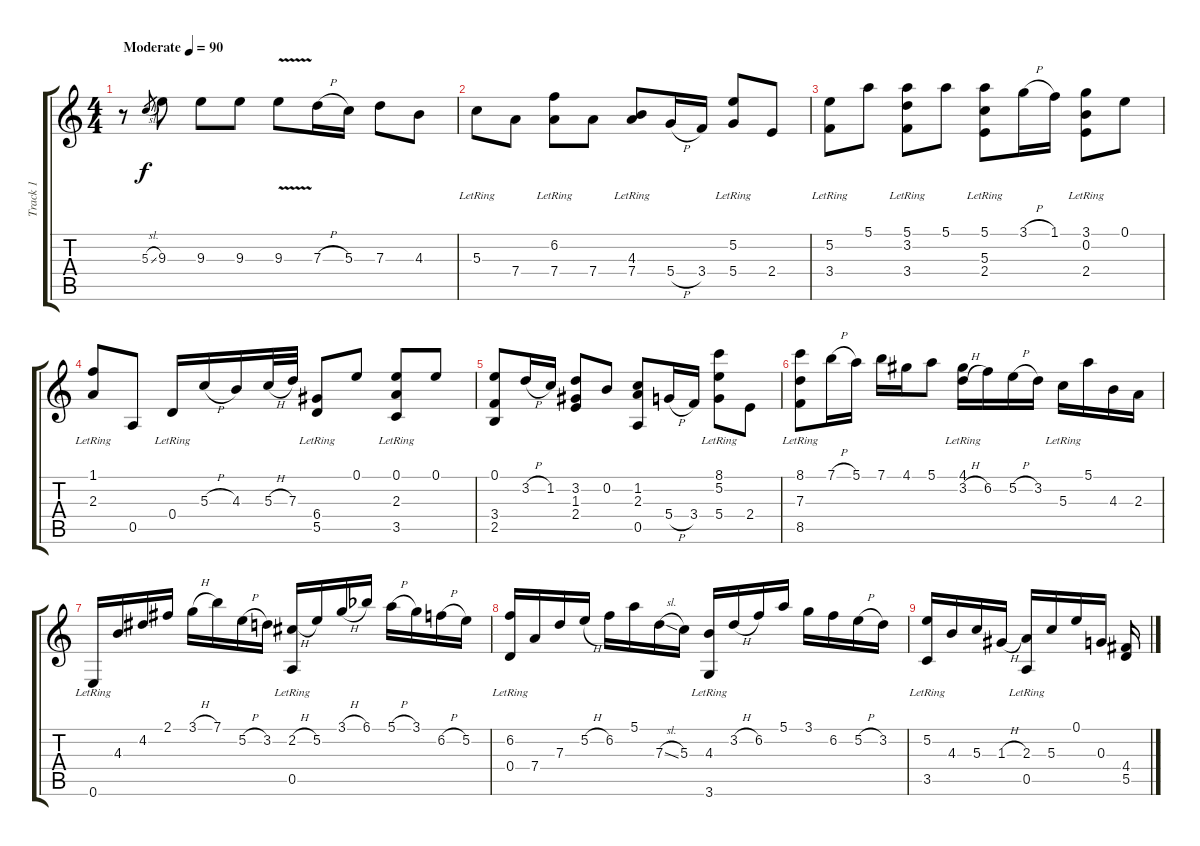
\track ("Track 1" "Track 1") {instrument acousticguitarnylon}
\staff {score tabs}
\tuning (E4 B3 G3 D3 A2 E2) {hide}
\ts (4 4)
\tempo (90 "Moderate")
\clef g2
\ks c
r.8{dy f instrument acousticguitarnylon} 5.3{sl}.8{gr} 9.3.8 9.3.8 9.3.8 9.3{v}.8 7.3{h}.16 5.3.16 7.3.8 4.3.8 |
5.3{lr}.8 7.4.8 (6.2{lr} 7.4).8 7.4.8 (4.3{lr} 7.4).8 5.4{h}.16 3.4.16 (5.2{lr} 5.4).8 2.4.8 |
(5.2 3.4{lr}).8 5.1.8 (5.1 3.2{lr} 3.4{lr}).8 5.1.8 (5.1 5.3{lr} 2.4{lr}).8 3.1{h}.16 1.1.16 (3.1 0.2{lr} 2.4{lr}).8 0.1.8 |
(1.1{lr} 2.3).8 0.5.8 0.4{lr}.16 5.3{h}.16 4.3.16 5.3{h}.32 7.3.32 (6.4 5.5{lr}).8 0.1.8 (0.1 2.3 3.5{lr}).8 0.1.8 |
(0.1 3.4 2.5).8 3.2{h}.16 1.2.16 (3.2 1.3 2.4).8 0.2.8 (1.2 2.3 0.5).8 5.4{h}.16 3.4.16 (8.1{lr} 5.2{lr} 5.4).8 2.4.8 |
(8.1 7.3{lr} 8.5{lr}).8 7.1{h}.16 5.1.16 7.1.16 4.1.16 5.1.8 (4.1{lr} 3.2{h}).16 6.2.16 5.2{h}.16 3.2.16 5.3{lr}.16 5.1.16 4.3.16 2.3.16 |
0.6{lr}.16 4.3.16 4.2.16 2.1.16 3.1{h}.16 7.1.16 5.2{h}.16 3.2.16 (2.2{h} 0.5{lr}).16 5.2.16 3.1{h}.16 6.1{acc b}.16 5.1{h}.16 3.1.16 6.2{h}.16 5.2.16 |
(6.2 0.4{lr}).16 7.4.16 7.3.16 5.2{h}.16 6.2.16 5.1.16 7.3{sl}.16 5.3.16 (4.3 3.6{lr}).16 3.2{h}.16 6.2.16 5.1.16 3.1.16 6.2.16 5.2{h}.16 3.2.16 |
(5.2 3.5{lr}).16 4.3.16 5.3.16 1.3{h}.16 (2.3 0.5{lr}).16 5.3.16 0.1.16 0.3.16 (4.4 5.5).16
